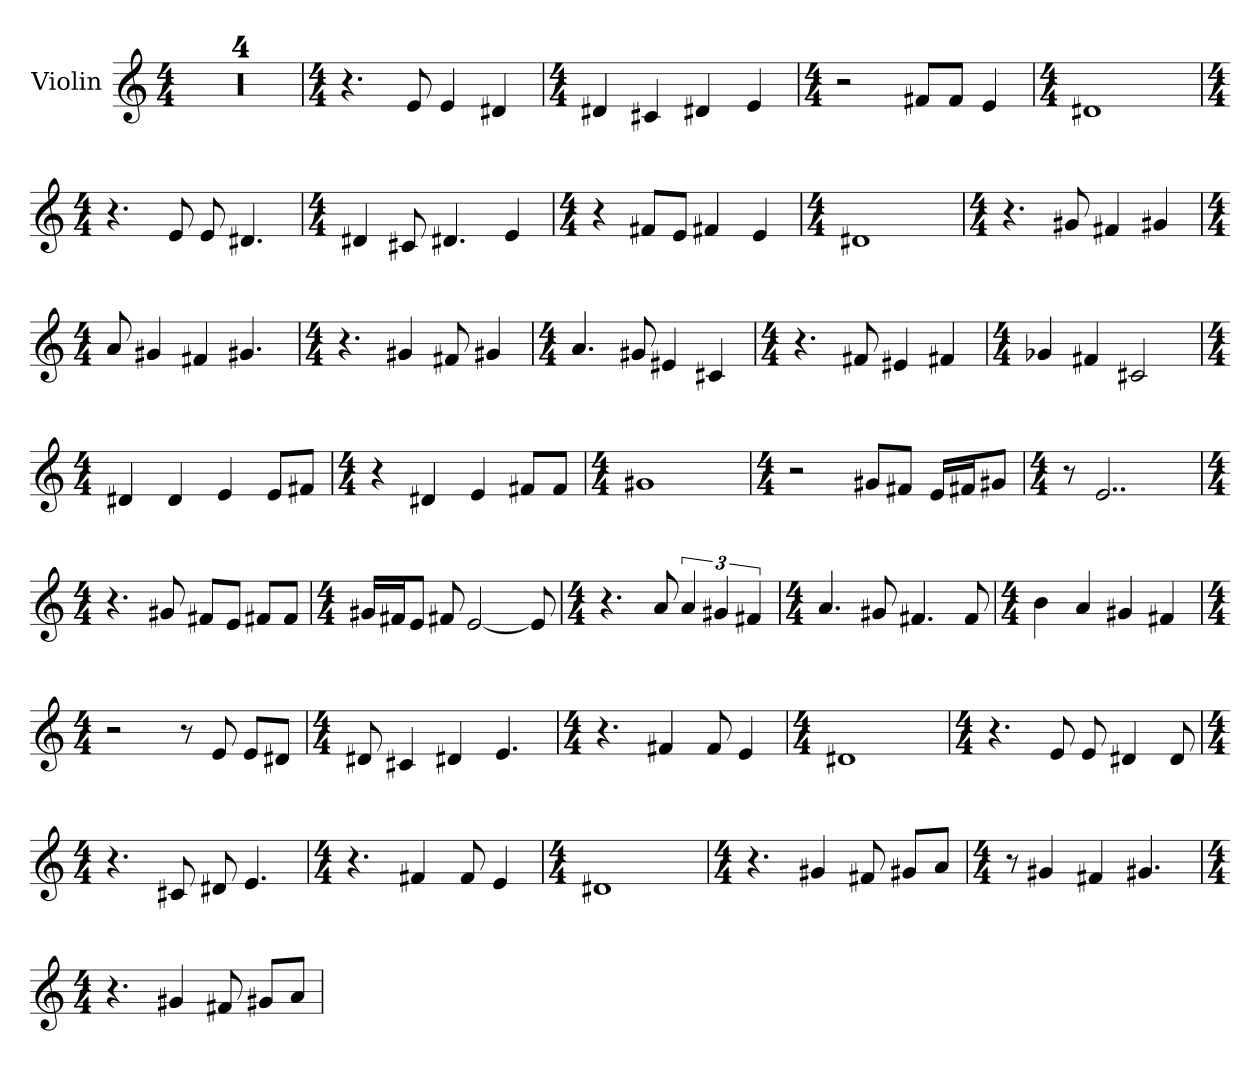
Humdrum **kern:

**kern
*part1
*staff1
*I"Violin
*I'Vln
*M4/4
=
1r
=
*M4/4
1r
=
*M4/4
1r
=
*M4/4
1r
=
*M4/4
4.r
8e
4e
4d#X
=
*M4/4
4d#X
4c#X
4d#X
4e
=
*M4/4
2r
8f#XL
8f#J
4e
=
*M4/4
1d#X
=
*M4/4
4.r
8e
8e
4.d#X
=
*M4/4
4d#X
8c#X
4.d#X
4e
=
*M4/4
4r
8f#XL
8eJ
4f#X
4e
=
*M4/4
1d#X
=
*M4/4
4.r
8g#X
4f#X
4g#X
=
*M4/4
8a
4g#X
4f#X
4.g#X
=
*M4/4
4.r
4g#X
8f#X
4g#X
=
*M4/4
4.a
8g#X
4e#X
4c#X
=
*M4/4
4.r
8f#X
4e#X
4f#X
=
*M4/4
4g-X
4f#X
2c#X
=
*M4/4
4d#X
4d#
4e
8eL
8f#XJ
=
*M4/4
4r
4d#X
4e
8f#XL
8f#J
=
*M4/4
1g#X
=
*M4/4
2r
8g#XL
8f#XJ
16eLL
16f#XJ
8g#XJ
=
*M4/4
8r
2..e
=
*M4/4
4.r
8g#X
8f#XL
8eJ
8f#XL
8f#J
=
*M4/4
16g#XLL
16f#XJ
8eJ
8f#X
[2e
8e]
=
*M4/4
4.r
8a
6a
6g#X
6f#X
=
*M4/4
4.a
8g#X
4.f#X
8f#
=
*M4/4
4b
4a
4g#X
4f#X
=
*M4/4
2r
8r
8e
8eL
8d#XJ
=
*M4/4
8d#X
4c#X
4d#X
4.e
=
*M4/4
4.r
4f#X
8f#
4e
=
*M4/4
1d#X
=
*M4/4
4.r
8e
8e
4d#X
8d#
=
*M4/4
4.r
8c#X
8d#X
4.e
=
*M4/4
4.r
4f#X
8f#
4e
=
*M4/4
1d#X
=
*M4/4
4.r
4g#X
8f#X
8g#XL
8aJ
=
*M4/4
8r
4g#X
4f#X
4.g#X
=
*M4/4
4.r
4g#X
8f#X
8g#XL
8aJ
=
*-
